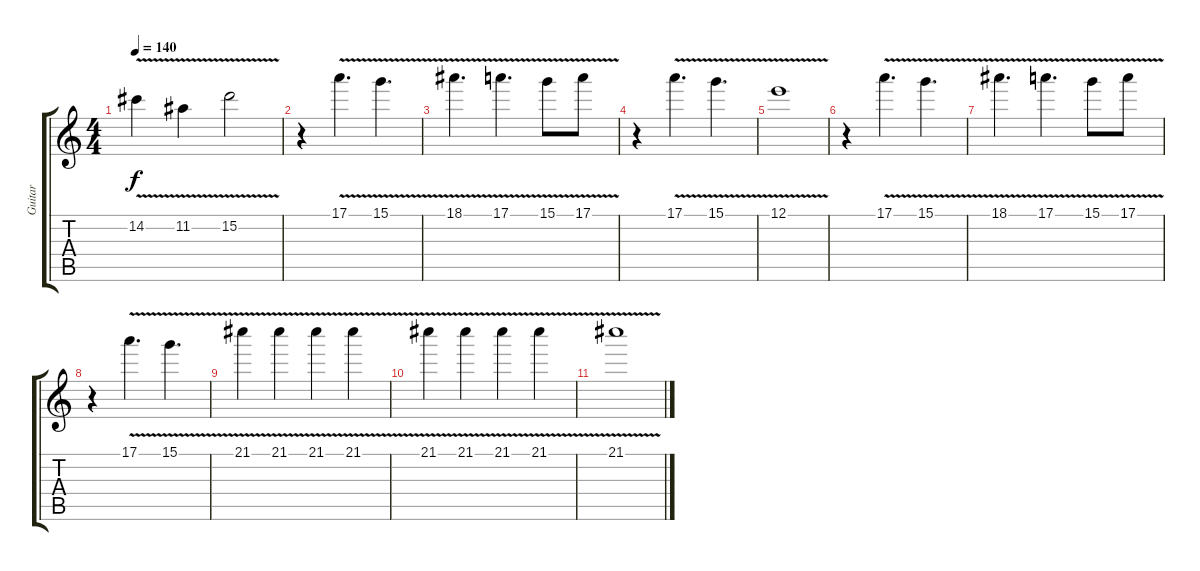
\track ("Guitar" "Guitar") {instrument overdrivenguitar}
\staff {score tabs}
\tuning (E4 B3 G3 D3 A2 E2) {hide}
\ts (4 4)
\tempo 140
\clef g2
\ks c
14.2{v}.4{dy f} 11.2{v}.4 15.2{v}.2 |
r.4 17.1{v}.4{d} 15.1{v}.4{d} |
18.1{v}.4{d} 17.1{v}.4{d} 15.1{v}.8 17.1{v}.8 |
r.4 17.1{v}.4{d} 15.1{v}.4{d} |
12.1{v}.1 |
r.4 17.1{v}.4{d} 15.1{v}.4{d} |
18.1{v}.4{d} 17.1{v}.4{d} 15.1{v}.8 17.1{v}.8 |
r.4 17.1{v}.4{d} 15.1{v}.4{d} |
21.1{v}.4 21.1{v}.4 21.1{v}.4 21.1{v}.4 |
21.1{v}.4 21.1{v}.4 21.1{v}.4 21.1{v}.4 |
21.1{v}.1
